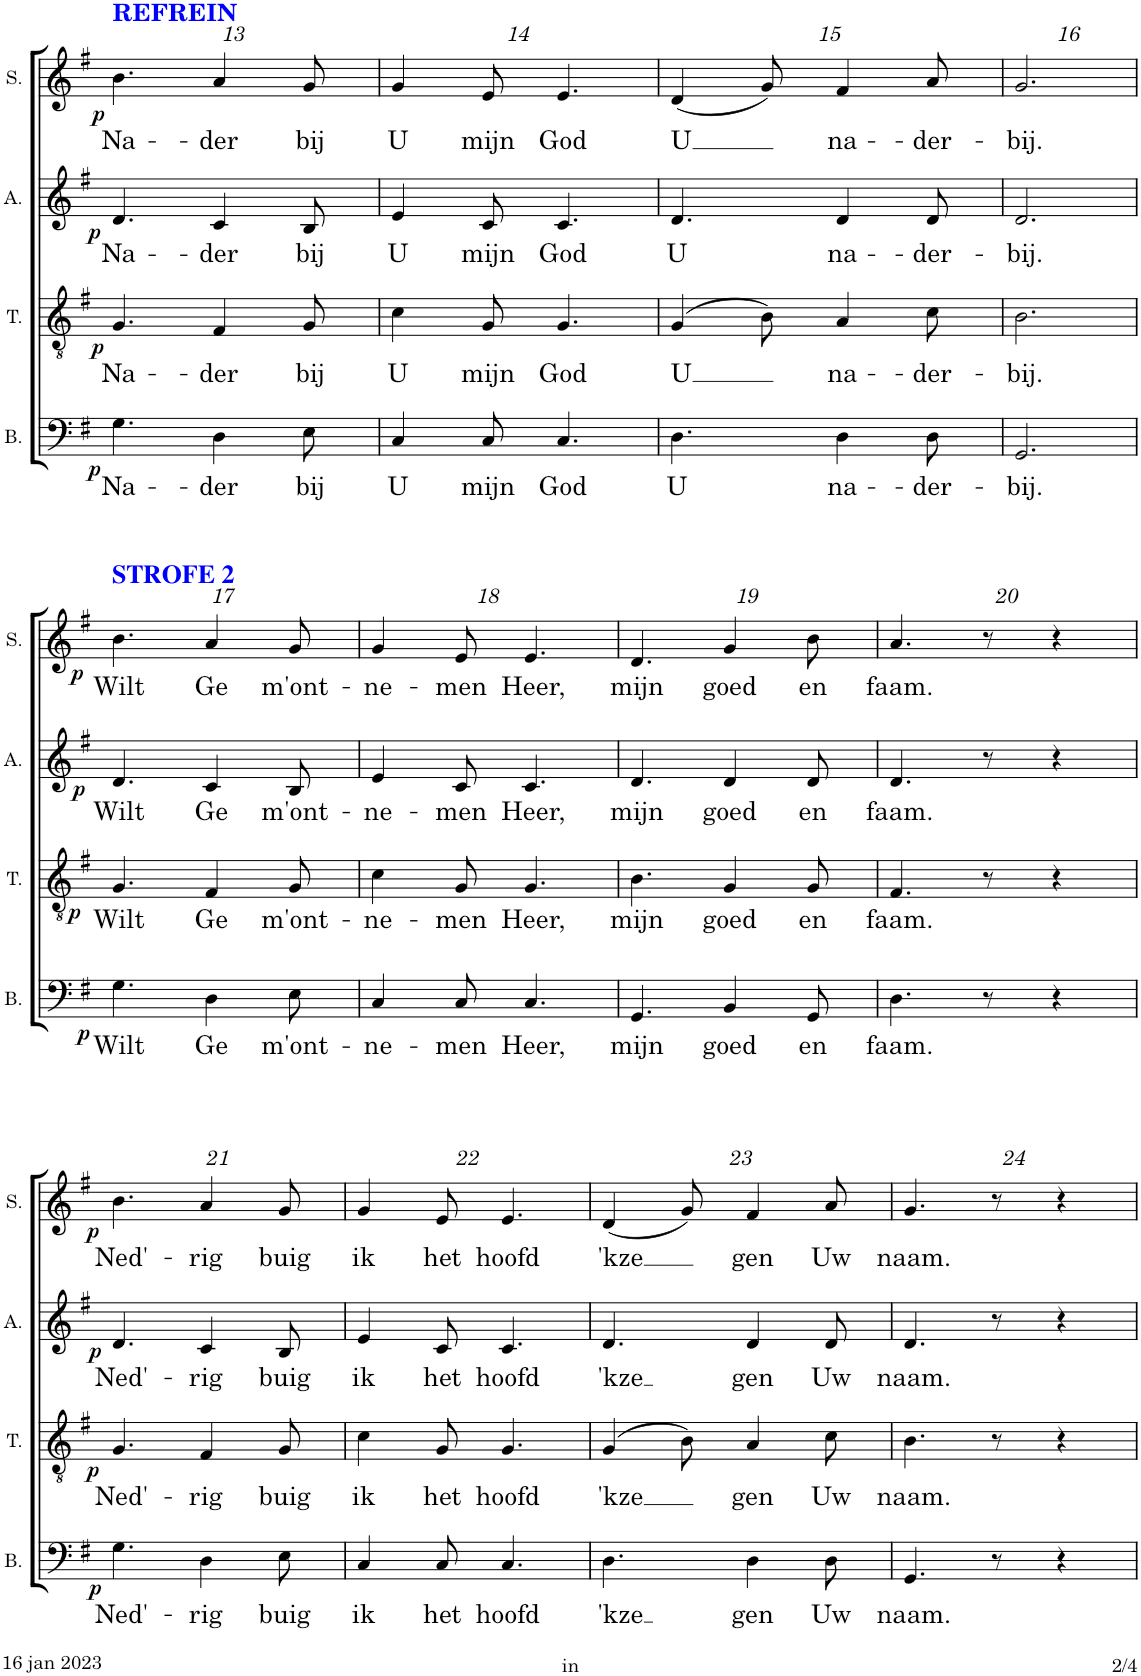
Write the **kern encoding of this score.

**kern	**text	**dynam	**kern	**text	**dynam	**kern	**text	**dynam	**kern	**text	**dynam
*part4	*part4	*part4	*part3	*part3	*part3	*part2	*part2	*part2	*part1	*part1	*part1
*staff4	*staff4	*staff4	*staff3	*staff3	*staff3	*staff2	*staff2	*staff2	*staff1	*staff1	*staff1
*I"Bass	*	*	*I"Tenor	*	*	*I"Alto	*	*	*I"Soprano	*	*
*I'B.	*	*	*I'T.	*	*	*I'A.	*	*	*I'S.	*	*
!!LO:PB:g=z
*clefF4	*	*	*clefGv2	*	*	*clefG2	*	*	*clefG2	*	*
*k[f#]	*	*	*k[f#]	*	*	*k[f#]	*	*	*k[f#]	*	*
*M6/8	*	*	*M6/8	*	*	*M6/8	*	*	*M6/8	*	*
=13	=13	=13	=13	=13	=13	=13	=13	=13	=13	=13	=13
!	!	!	!	!	!	!	!	!	!LO:TX:a:B:color=#0000FF:t=REFREIN	!	!
!	!LO:LY:b	!LO:DY:b	!	!LO:LY:b	!LO:DY:b	!	!LO:LY:b	!LO:DY:b	!	!LO:LY:b	!LO:DY:b
4.G\	Na-	p	4.G/	Na-	p	4.d/	Na-	p	4.b\	Na-	p
!	!LO:LY:b	!	!	!LO:LY:b	!	!	!LO:LY:b	!	!	!LO:LY:b	!
4D\	-der	.	4F#/	-der	.	4c/	-der	.	4a/	-der	.
!	!LO:LY:b	!	!	!LO:LY:b	!	!	!LO:LY:b	!	!	!LO:LY:b	!
8E\	bij	.	8G/	bij	.	8B/	bij	.	8g/	bij	.
=14	=14	=14	=14	=14	=14	=14	=14	=14	=14	=14	=14
!	!LO:LY:b	!	!	!LO:LY:b	!	!	!LO:LY:b	!	!	!LO:LY:b	!
4C/	U	.	4c\	U	.	4e/	U	.	4g/	U	.
!	!LO:LY:b	!	!	!LO:LY:b	!	!	!LO:LY:b	!	!	!LO:LY:b	!
8C/	mijn	.	8G/	mijn	.	8c/	mijn	.	8e/	mijn	.
!	!LO:LY:b	!	!	!LO:LY:b	!	!	!LO:LY:b	!	!	!LO:LY:b	!
4.C/	God	.	4.G/	God	.	4.c/	God	.	4.e/	God	.
=15	=15	=15	=15	=15	=15	=15	=15	=15	=15	=15	=15
!	!LO:LY:b	!	!	!LO:LY:b	!	!	!LO:LY:b	!	!	!LO:LY:b	!
4.D\	U	.	(4G/	U	.	4.d/	U	.	(4d/	U	.
.	.	.	8B\)	.	.	.	.	.	8g/)	.	.
!	!LO:LY:b	!	!	!LO:LY:b	!	!	!LO:LY:b	!	!	!LO:LY:b	!
4D\	na-	.	4A/	na-	.	4d/	na-	.	4f#/	na-	.
!	!LO:LY:b	!	!	!LO:LY:b	!	!	!LO:LY:b	!	!	!LO:LY:b	!
8D\	-der-	.	8c\	-der-	.	8d/	-der-	.	8a/	-der-	.
=16	=16	=16	=16	=16	=16	=16	=16	=16	=16	=16	=16
!	!LO:LY:b	!	!	!LO:LY:b	!	!	!LO:LY:b	!	!	!LO:LY:b	!
2.GG/	-bij.	.	2.B\	-bij.	.	2.d/	-bij.	.	2.g/	-bij.	.
!!LO:LB:g=z
=17	=17	=17	=17	=17	=17	=17	=17	=17	=17	=17	=17
!	!	!	!	!	!	!	!	!	!LO:TX:a:B:color=#0000FF:t=STROFE 2	!	!
!	!LO:LY:b	!LO:DY:b	!	!LO:LY:b	!LO:DY:b	!	!LO:LY:b	!LO:DY:b	!	!LO:LY:b	!LO:DY:b
4.G\	Wilt	p	4.G/	Wilt	p	4.d/	Wilt	p	4.b\	Wilt	p
!	!LO:LY:b	!	!	!LO:LY:b	!	!	!LO:LY:b	!	!	!LO:LY:b	!
4D\	Ge	.	4F#/	Ge	.	4c/	Ge	.	4a/	Ge	.
!	!LO:LY:b	!	!	!LO:LY:b	!	!	!LO:LY:b	!	!	!LO:LY:b	!
8E\	m'ont-	.	8G/	m'ont-	.	8B/	m'ont-	.	8g/	m'ont-	.
=18	=18	=18	=18	=18	=18	=18	=18	=18	=18	=18	=18
!	!LO:LY:b	!	!	!LO:LY:b	!	!	!LO:LY:b	!	!	!LO:LY:b	!
4C/	-ne-	.	4c\	-ne-	.	4e/	-ne-	.	4g/	-ne-	.
!	!LO:LY:b	!	!	!LO:LY:b	!	!	!LO:LY:b	!	!	!LO:LY:b	!
8C/	-men	.	8G/	-men	.	8c/	-men	.	8e/	-men	.
!	!LO:LY:b	!	!	!LO:LY:b	!	!	!LO:LY:b	!	!	!LO:LY:b	!
4.C/	Heer,	.	4.G/	Heer,	.	4.c/	Heer,	.	4.e/	Heer,	.
=19	=19	=19	=19	=19	=19	=19	=19	=19	=19	=19	=19
!	!LO:LY:b	!	!	!LO:LY:b	!	!	!LO:LY:b	!	!	!LO:LY:b	!
4.GG/	mijn	.	4.B\	mijn	.	4.d/	mijn	.	4.d/	mijn	.
!	!LO:LY:b	!	!	!LO:LY:b	!	!	!LO:LY:b	!	!	!LO:LY:b	!
4BB/	goed	.	4G/	goed	.	4d/	goed	.	4g/	goed	.
!	!LO:LY:b	!	!	!LO:LY:b	!	!	!LO:LY:b	!	!	!LO:LY:b	!
8GG/	en	.	8G/	en	.	8d/	en	.	8b\	en	.
=20	=20	=20	=20	=20	=20	=20	=20	=20	=20	=20	=20
!	!LO:LY:b	!	!	!LO:LY:b	!	!	!LO:LY:b	!	!	!LO:LY:b	!
4.D\	faam.	.	4.F#/	faam.	.	4.d/	faam.	.	4.a/	faam.	.
8r	.	.	8r	.	.	8r	.	.	8r	.	.
4r	.	.	4r	.	.	4r	.	.	4r	.	.
!!LO:LB:g=z
=21	=21	=21	=21	=21	=21	=21	=21	=21	=21	=21	=21
!	!LO:LY:b	!LO:DY:b	!	!LO:LY:b	!LO:DY:b	!	!LO:LY:b	!LO:DY:b	!	!LO:LY:b	!LO:DY:b
4.G\	Ned'-	p	4.G/	Ned'-	p	4.d/	Ned'-	p	4.b\	Ned'-	p
!	!LO:LY:b	!	!	!LO:LY:b	!	!	!LO:LY:b	!	!	!LO:LY:b	!
4D\	-rig	.	4F#/	-rig	.	4c/	-rig	.	4a/	-rig	.
!	!LO:LY:b	!	!	!LO:LY:b	!	!	!LO:LY:b	!	!	!LO:LY:b	!
8E\	buig	.	8G/	buig	.	8B/	buig	.	8g/	buig	.
=22	=22	=22	=22	=22	=22	=22	=22	=22	=22	=22	=22
!	!LO:LY:b	!	!	!LO:LY:b	!	!	!LO:LY:b	!	!	!LO:LY:b	!
4C/	ik	.	4c\	ik	.	4e/	ik	.	4g/	ik	.
!	!LO:LY:b	!	!	!LO:LY:b	!	!	!LO:LY:b	!	!	!LO:LY:b	!
8C/	het	.	8G/	het	.	8c/	het	.	8e/	het	.
!	!LO:LY:b	!	!	!LO:LY:b	!	!	!LO:LY:b	!	!	!LO:LY:b	!
4.C/	hoofd	.	4.G/	hoofd	.	4.c/	hoofd	.	4.e/	hoofd	.
=23	=23	=23	=23	=23	=23	=23	=23	=23	=23	=23	=23
!	!LO:LY:b	!	!	!LO:LY:b	!	!	!LO:LY:b	!	!	!LO:LY:b	!
4.D\	'kze	.	(4G/	'kze	.	4.d/	'kze	.	(4d/	'kze	.
.	.	.	8B\)	.	.	.	.	.	8g/)	.	.
!	!LO:LY:b	!	!	!LO:LY:b	!	!	!LO:LY:b	!	!	!LO:LY:b	!
4D\	gen	.	4A/	gen	.	4d/	gen	.	4f#/	gen	.
!	!LO:LY:b	!	!	!LO:LY:b	!	!	!LO:LY:b	!	!	!LO:LY:b	!
8D\	Uw	.	8c\	Uw	.	8d/	Uw	.	8a/	Uw	.
=24	=24	=24	=24	=24	=24	=24	=24	=24	=24	=24	=24
!	!LO:LY:b	!	!	!LO:LY:b	!	!	!LO:LY:b	!	!	!LO:LY:b	!
4.GG/	naam.	.	4.B\	naam.	.	4.d/	naam.	.	4.g/	naam.	.
8r	.	.	8r	.	.	8r	.	.	8r	.	.
4r	.	.	4r	.	.	4r	.	.	4r	.	.
=	=	=	=	=	=	=	=	=	=	=	=
*-	*-	*-	*-	*-	*-	*-	*-	*-	*-	*-	*-
